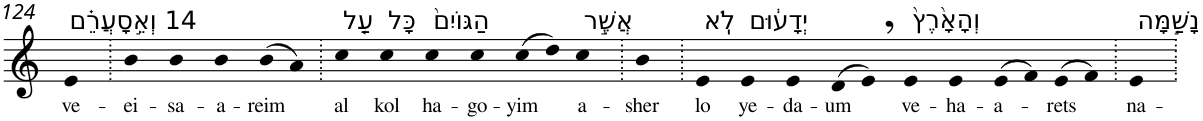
**kern	**text
*part1	*part1
*staff1	*staff1
*I"Piano	*
*I'Pno	*
!!LO:PB:g=z
*clefG2	*
*k[]	*
=124	=124
!LO:TX:a:t=14 וְאֵ֣סָעֲרֵ֗ם	!
!	!LO:LY:b
4e	ve-
=125.	=125.
!	!LO:LY:b
4b	-ei-
!	!LO:LY:b
4b	-sa-
!	!LO:LY:b
4b	-a-
!	!LO:LY:b
(>8b	-reim
8a)	.
=126.	=126.
!LO:TX:a:t=עַ֤ל	!
!	!LO:LY:b
4cc	al
!LO:TX:a:t=כָּל	!
!	!LO:LY:b
4cc	kol
!LO:TX:a:t=הַגּוֹיִם֙	!
!	!LO:LY:b
4cc	ha-
!	!LO:LY:b
4cc	-go-
!	!LO:LY:b
(>8cc	-yim
8dd)	.
!LO:TX:a:t=אֲשֶׁ֣ר	!
!	!LO:LY:b
4cc	a-
=127.	=127.
!	!LO:LY:b
4b	-sher
=128.	=128.
!LO:TX:a:t=לֹֽא	!
!	!LO:LY:b
4e	lo
!LO:TX:a:t=יְדָע֔וּם	!
!	!LO:LY:b
4e	ye-
!	!LO:LY:b
4e	-da-
!	!LO:LY:b
(>8d	-um
8e,)	.
!LO:TX:a:t=וְהָאָ֙רֶץ֙	!
!	!LO:LY:b
4e	ve-
!	!LO:LY:b
4e	-ha-
!	!LO:LY:b
(>8e	-a-
8f)	.
!	!LO:LY:b
(>8e	-rets
8f)	.
=129.	=129.
!LO:TX:a:t=נָשַׁ֣מָּה	!
!	!LO:LY:b
4e	na-
=.	=.
*-	*-
